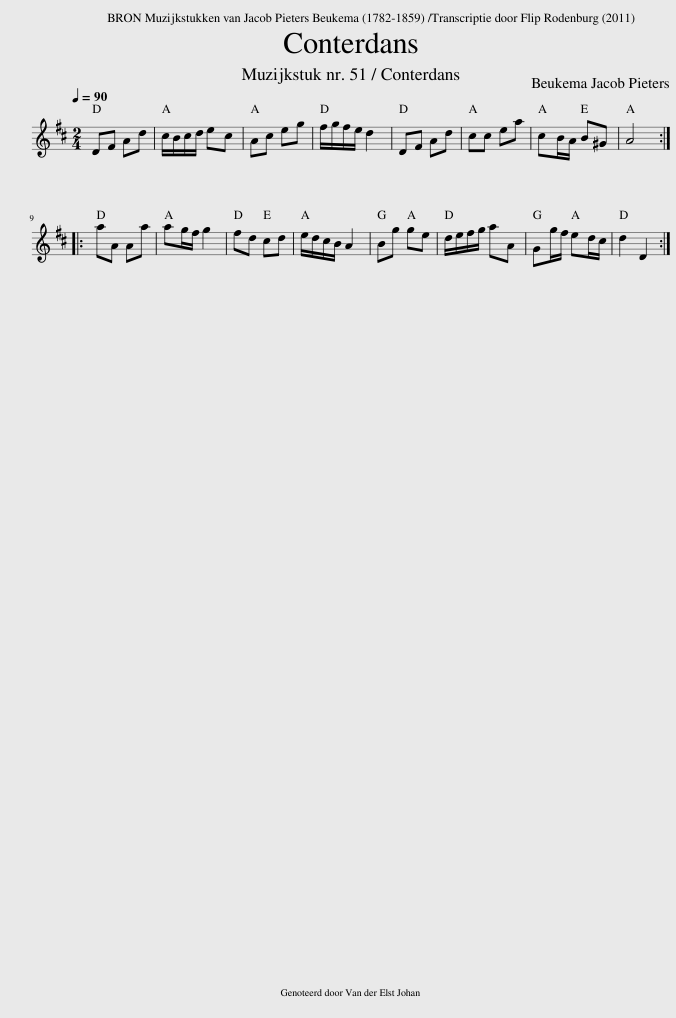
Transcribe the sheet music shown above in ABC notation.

X:1
L:1/8
Q:1/4=90
M:2/4
I:linebreak $
K:D
V:1 treble
V:1
 DF Ad | c/B/c/d/ ec | Ac eg | f/g/f/e/ d2 | DF Ad | %5
 cc ea | cB/A/ B^G | A4 ::$ aA Aa | ag/f/ g2 | %10
 fd cd | e/d/c/B/ A2 | Bg ge | d/e/f/g/ aA | Gg/f/ ed/c/ | %15
 d2 D2 :| %16
